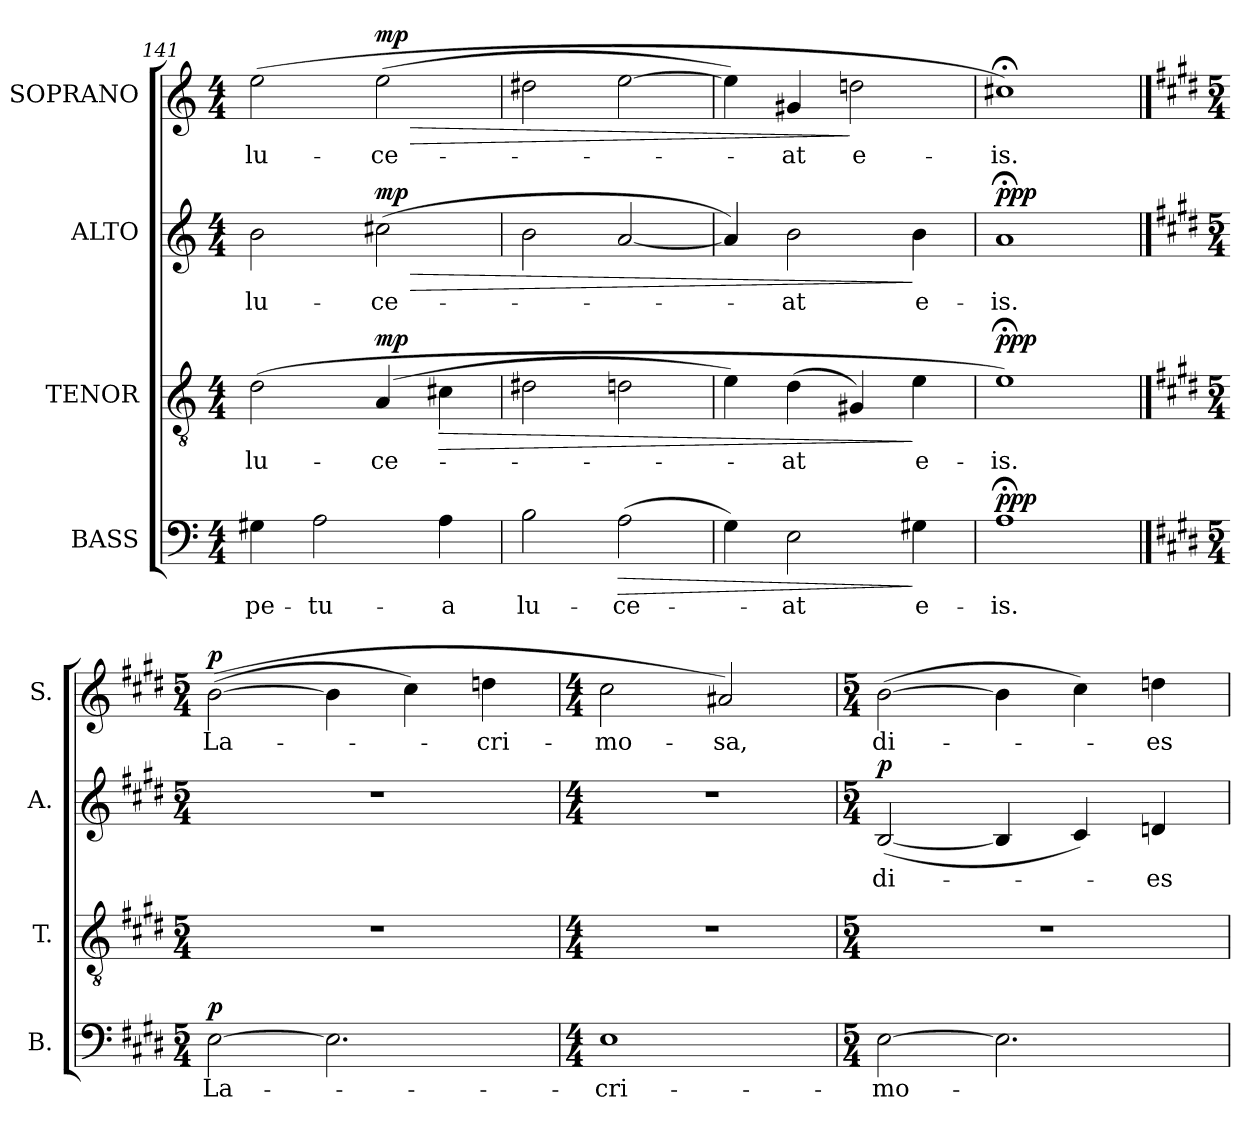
**kern	**text	**dynam	**kern	**text	**dynam	**kern	**text	**dynam	**kern	**text	**dynam
*part4	*part4	*part4	*part3	*part3	*part3	*part2	*part2	*part2	*part1	*part1	*part1
*staff4	*staff4	*staff4	*staff3	*staff3	*staff3	*staff2	*staff2	*staff2	*staff1	*staff1	*staff1
*I"BASS	*	*	*I"TENOR	*	*	*I"ALTO	*	*	*I"SOPRANO	*	*
*I'B.	*	*	*I'T.	*	*	*I'A.	*	*	*I'S.	*	*
*clefF4	*	*	*clefGv2	*	*	*clefG2	*	*	*clefG2	*	*
*	*	*	*ITrd7c12	*	*	*	*	*	*	*	*
*k[]	*	*	*k[]	*	*	*k[]	*	*	*k[]	*	*
*C:	*	*	*C:	*	*	*C:	*	*	*C:	*	*
*M4/4	*	*	*M4/4	*	*	*M4/4	*	*	*M4/4	*	*
=141	=141	=141	=141	=141	=141	=141	=141	=141	=141	=141	=141
!	!LO:LY:b:color=#000000	!	!	!	!	!	!	!	!	!	!
!	!	!	!	!LO:LY:b:color=#000000	!	!	!	!	!	!	!
!	!	!	!	!	!	!	!LO:LY:b:color=#000000	!	!	!	!
!	!	!	!	!	!	!	!	!	!	!LO:LY:b:color=#000000	!
4G#Xi\	-pe-	.	(2Di\	lu-	.	2bi\	lu-	.	(2eei\	lu-	.
!	!LO:LY:b:color=#000000	!	!	!	!	!	!	!	!	!	!
2Ai\	-tu-	.	.	.	.	.	.	.	.	.	.
!	!	!	!	!LO:LY:b:color=#000000	!	!	!	!	!	!	!
!	!	!	!	!	!	!	!LO:LY:b:color=#000000	!LO:HP:b	!	!	!
!	!	!	!	!	!	!	!	!	!	!LO:LY:b:color=#000000	!LO:HP:b
.	.	.	(4AAi/	-ce-	mp	(2cc#Xi\	-ce-	> mp	(2eei\	-ce-	> mp
!	!LO:LY:b:color=#000000	!	!	!	!LO:HP:b	!	!	!	!	!	!
4Ai\	-a	.	4C#Xi\	.	>	.	.	.	.	.	.
=142	=142	=142	=142	=142	=142	=142	=142	=142	=142	=142	=142
!	!LO:LY:b:color=#000000	!	!	!	!	!	!	!	!	!	!
2Bi\	lu-	.	2D#Xi\	.	.	2bi\	.	.	2dd#Xi\	.	.
!	!LO:LY:b:color=#000000	!LO:HP:b	!	!	!	!	!	!	!	!	!
(2Ai\	-ce-	>	2Dni\	.	.	[<2ai/	.	.	[>2eei\	.	.
=143	=143	=143	=143	=143	=143	=143	=143	=143	=143	=143	=143
4Gi\)	.	.	4Ei\)	.	.	4ai/])	.	.	4eei\])	.	.
!	!LO:LY:b:color=#000000	!	!	!	!	!	!	!	!	!	!
!	!	!	!	!LO:LY:b:color=#000000	!	!	!	!	!	!	!
!	!	!	!	!	!	!	!LO:LY:b:color=#000000	!	!	!	!
!	!	!	!	!	!	!	!	!	!	!LO:LY:b:color=#000000	!
2Ei\	-at	.	(4Di\	-at	.	2bi\	-at	.	4g#Xi/	-at	.
!	!	!	!	!	!	!	!	!	!	!LO:LY:b:color=#000000	!
.	.	.	4GG#Xi/)	.	.	.	.	.	2ddni\	e-	]
!	!LO:LY:b:color=#000000	!	!	!	!	!	!	!	!	!	!
!	!	!	!	!LO:LY:b:color=#000000	!	!	!	!	!	!	!
!	!	!	!	!	!	!	!LO:LY:b:color=#000000	!	!	!	!
4G#Xi\	e-	]	4Ei\	e-	]	4bi\	e-	]	.	.	.
=144	=144	=144	=144	=144	=144	=144	=144	=144	=144	=144	=144
!	!LO:LY:b:color=#000000	!	!	!	!	!	!	!	!	!	!
!	!	!	!	!LO:LY:b:color=#000000	!	!	!	!	!	!	!
!	!	!	!	!	!	!	!LO:LY:b:color=#000000	!	!	!	!
!	!	!	!	!	!	!	!	!	!	!LO:LY:b:color=#000000	!
1A;i	-is.	ppp	1E;i)	-is.	ppp	1a;i	-is.	ppp	1cc#X;i)	-is.	.
!!LO:LB:g=z
==145	==145	==145	==145	==145	==145	==145	==145	==145	==145	==145	==145
*k[f#c#g#d#]	*	*	*k[f#c#g#d#]	*	*	*k[f#c#g#d#]	*	*	*k[f#c#g#d#]	*	*
*E:	*	*	*E:	*	*	*E:	*	*	*E:	*	*
*M5/4	*	*	*M5/4	*	*	*M5/4	*	*	*M5/4	*	*
!	!LO:LY:b:color=#000000	!	!LO:N:vis=1	!	!	!LO:N:vis=1	!	!	!	!	!
*	*	*	*	*	*	*	*	*	*MM80	*	*
!	!	!	!	!	!	!	!	!	!	!LO:LY:b:color=#000000	!
[>2Ei\	La-	p	4%5r	.	.	4%5r	.	.	(([>2bi\	La-	p
2.Ei\]	.	.	.	.	.	.	.	.	4bi\]	.	.
.	.	.	.	.	.	.	.	.	4cc#i\)	.	.
!	!	!	!	!	!	!	!	!	!	!LO:LY:b:color=#000000	!
.	.	.	.	.	.	.	.	.	4ddni\	-cri-	.
=146	=146	=146	=146	=146	=146	=146	=146	=146	=146	=146	=146
*M4/4	*	*	*M4/4	*	*	*M4/4	*	*	*M4/4	*	*
!	!LO:LY:b:color=#000000	!	!	!	!	!	!	!	!	!	!
!	!	!	!	!	!	!	!	!	!	!LO:LY:b:color=#000000	!
1Ei	-cri-	.	1r	.	.	1r	.	.	2cc#i\	-mo-	.
!	!	!	!	!	!	!	!	!	!	!LO:LY:b:color=#000000	!
.	.	.	.	.	.	.	.	.	2a#Xi/)	-sa,	.
=147	=147	=147	=147	=147	=147	=147	=147	=147	=147	=147	=147
*M5/4	*	*	*M5/4	*	*	*M5/4	*	*	*M5/4	*	*
!	!LO:LY:b:color=#000000	!	!LO:N:vis=1	!	!	!	!	!	!	!	!
!	!	!	!	!	!	!	!LO:LY:b:color=#000000	!	!	!	!
!	!	!	!	!	!	!	!	!	!	!LO:LY:b:color=#000000	!
[>2Ei\	-mo-	.	4%5r	.	.	([<2Bi/	di-	p	([>2bi\	di-	.
2.Ei\]	.	.	.	.	.	4Bi/]	.	.	4bi\]	.	.
.	.	.	.	.	.	4c#i/)	.	.	4cc#i\)	.	.
!	!	!	!	!	!	!	!LO:LY:b:color=#000000	!	!	!	!
!	!	!	!	!	!	!	!	!	!	!LO:LY:b:color=#000000	!
.	.	.	.	.	.	4dni/	-es	.	4ddni\	-es	.
=	=	=	=	=	=	=	=	=	=	=	=
*-	*-	*-	*-	*-	*-	*-	*-	*-	*-	*-	*-
